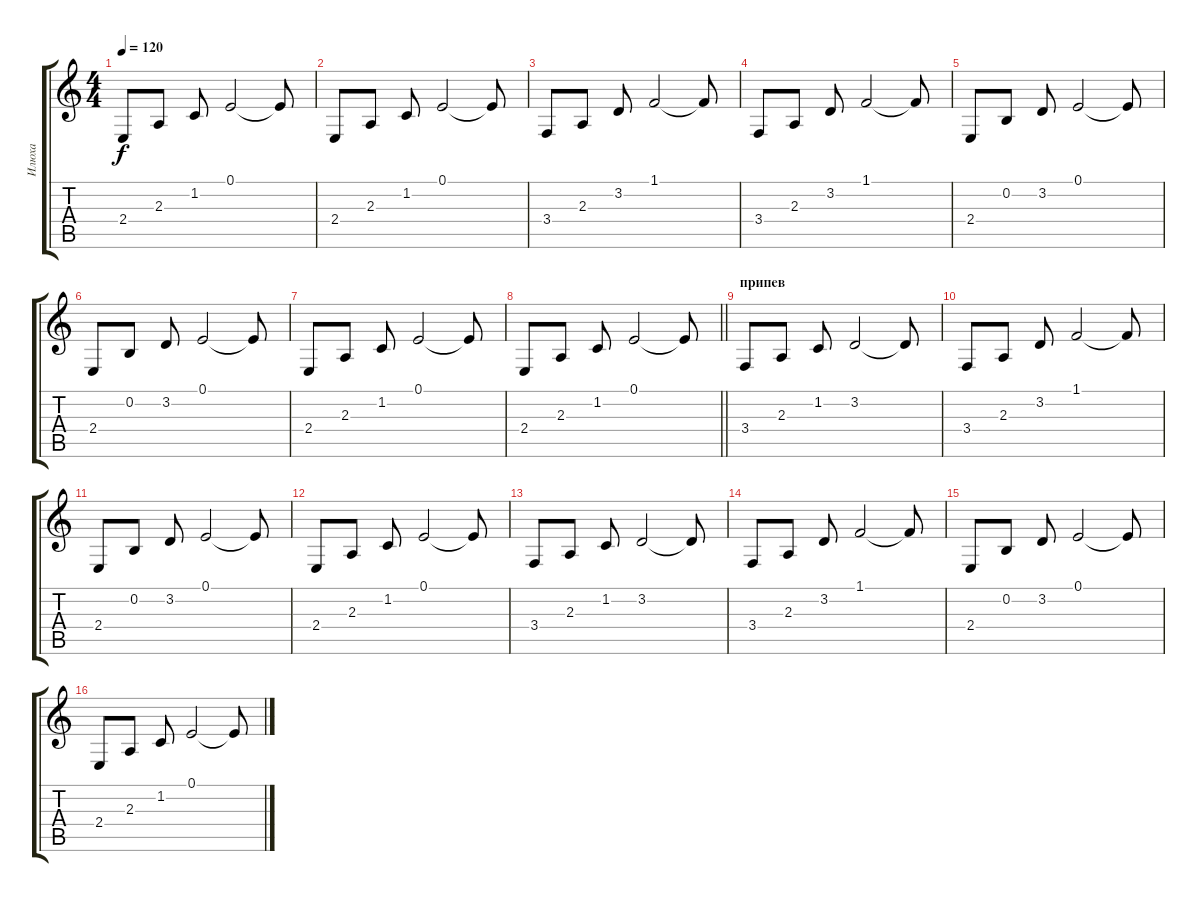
\track ("Илюха" "Илюха") {instrument electricgrandpiano}
\staff {score tabs}
\tuning (E4 B3 G3 D3 A2 E2) {hide}
\ts (4 4)
\tempo 120
\clef g2
\ks c
2.4.8{dy f} 2.3.8 1.2.8 0.1.2 0.1{t}.8 |
2.4.8 2.3.8 1.2.8 0.1.2 0.1{t}.8 |
3.4.8 2.3.8 3.2.8 1.1.2 1.1{t}.8 |
3.4.8 2.3.8 3.2.8 1.1.2 1.1{t}.8 |
2.4.8 0.2.8 3.2.8 0.1.2 0.1{t}.8 |
2.4.8 0.2.8 3.2.8 0.1.2 0.1{t}.8 |
2.4.8 2.3.8 1.2.8 0.1.2 0.1{t}.8 |
\barLineRight lightlight
2.4.8 2.3.8 1.2.8 0.1.2 0.1{t}.8 |
\section ("" "припев")
3.4.8 2.3.8 1.2.8 3.2.2 3.2{t}.8 |
3.4.8 2.3.8 3.2.8 1.1.2 1.1{t}.8 |
2.4.8 0.2.8 3.2.8 0.1.2 0.1{t}.8 |
2.4.8 2.3.8 1.2.8 0.1.2 0.1{t}.8 |
3.4.8 2.3.8 1.2.8 3.2.2 3.2{t}.8 |
3.4.8 2.3.8 3.2.8 1.1.2 1.1{t}.8 |
2.4.8 0.2.8 3.2.8 0.1.2 0.1{t}.8 |
2.4.8 2.3.8 1.2.8 0.1.2 0.1{t}.8
